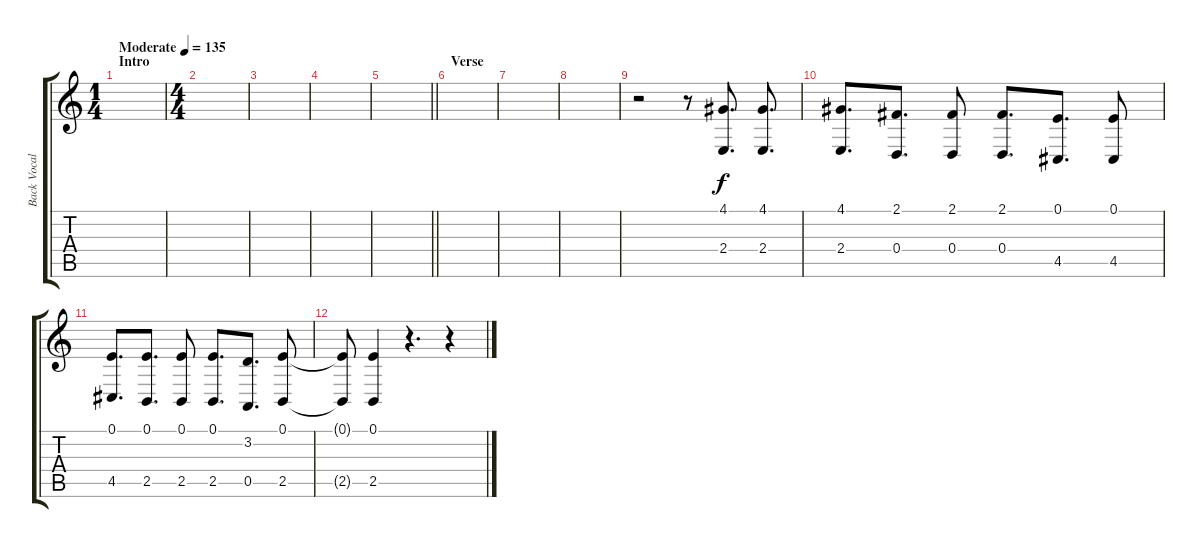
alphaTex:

\track ("Back Vocals" "Back Vocal") {instrument tangoaccordion}
\staff {score tabs}
\tuning (E4 B3 G3 D3 A2 E2) {hide}
\ts (1 4)
\section ("" "Intro")
\tempo (135 "Moderate")
\clef g2
\ks c
|
\ts (4 4)
|
|
|
\barLineRight lightlight
|
\section ("" "Verse")
|
|
|
r.2 r.8 (4.1 2.4).8{d} (4.1 2.4).8{d} |
(4.1 2.4).8{d} (2.1 0.4).8{d} (2.1 0.4).8 (2.1 0.4).8{d} (0.1 4.5).8{d} (0.1 4.5).8 |
(0.1 4.5).8{d} (0.1 2.5).8{d} (0.1 2.5).8 (0.1 2.5).8{d} (3.2 0.5).8{d} (0.1 2.5).8 |
(0.1{t} 2.5{t}).8 (0.1 2.5).4 r.4{d} r.4
